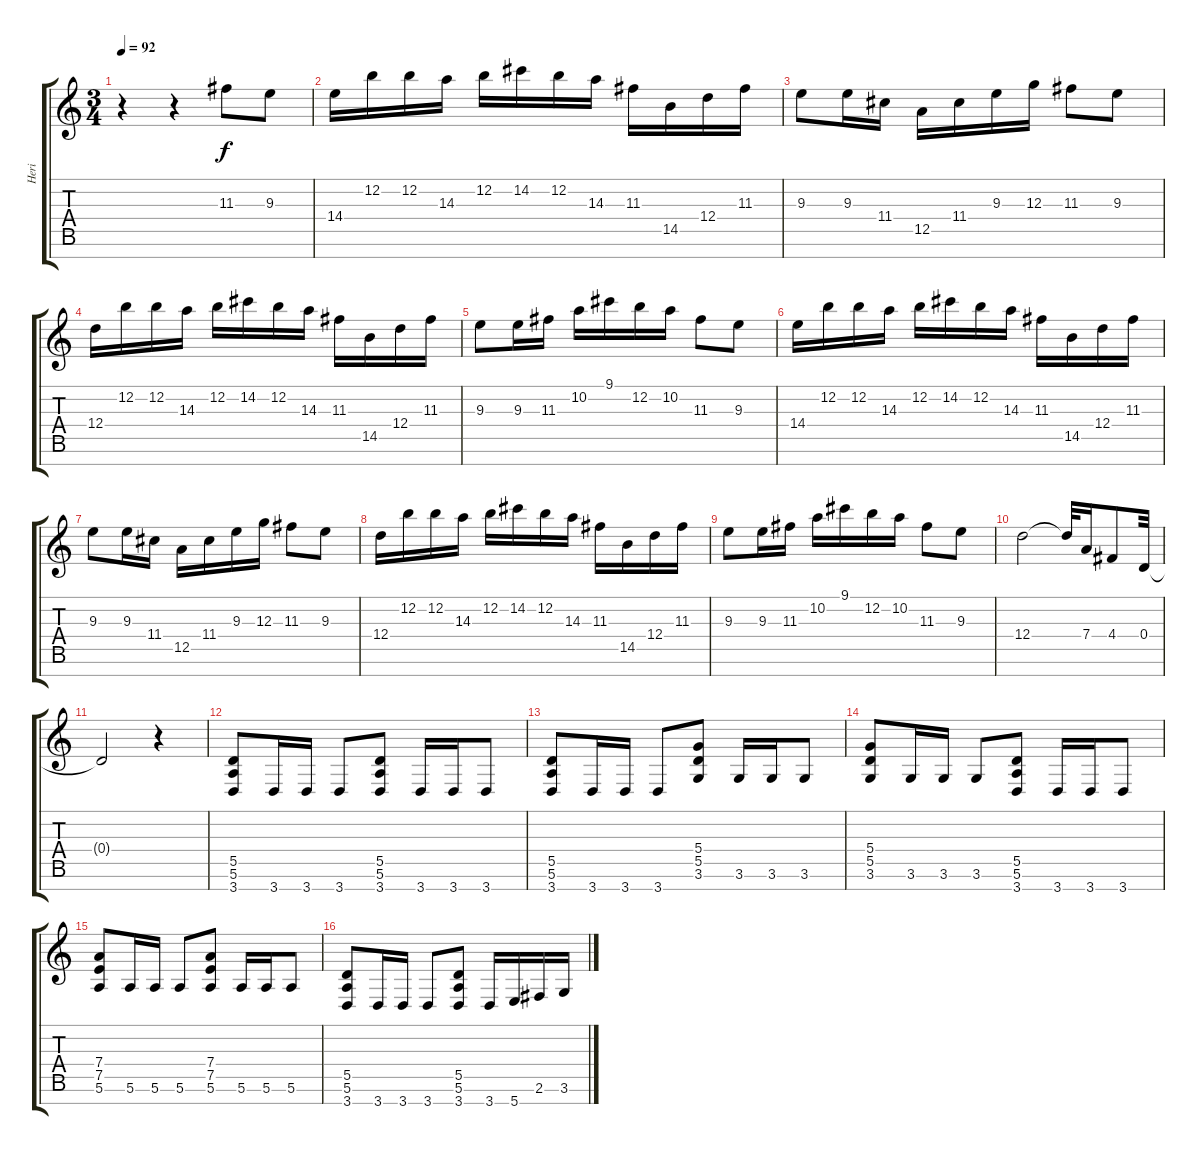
\track ("Heri" "Heri") {instrument distortionguitar}
\staff {score tabs}
\tuning (E4 B3 G3 D3 A2 E2 B1) {hide}
\ts (3 4)
\tempo 92
\clef g2
\ks c
r.4{dy f instrument distortionguitar} r.4 11.3.8 9.3.8 |
14.4.16 12.2.16 12.2.16 14.3.16 12.2.16 14.2.16 12.2.16 14.3.16 11.3.16 14.5.16 12.4.16 11.3.16 |
9.3.8 9.3.16 11.4.16 12.5.16 11.4.16 9.3.16 12.3.16 11.3.8 9.3.8 |
12.4.16 12.2.16 12.2.16 14.3.16 12.2.16 14.2.16 12.2.16 14.3.16 11.3.16 14.5.16 12.4.16 11.3.16 |
9.3.8 9.3.16 11.3.16 10.2.16 9.1.16 12.2.16 10.2.16 11.3.8 9.3.8 |
14.4.16 12.2.16 12.2.16 14.3.16 12.2.16 14.2.16 12.2.16 14.3.16 11.3.16 14.5.16 12.4.16 11.3.16 |
9.3.8 9.3.16 11.4.16 12.5.16 11.4.16 9.3.16 12.3.16 11.3.8 9.3.8 |
12.4.16 12.2.16 12.2.16 14.3.16 12.2.16 14.2.16 12.2.16 14.3.16 11.3.16 14.5.16 12.4.16 11.3.16 |
9.3.8 9.3.16 11.3.16 10.2.16 9.1.16 12.2.16 10.2.16 11.3.8 9.3.8 |
12.4.2 12.4{t}.32 7.4.16 4.4.8 0.4.32 |
0.4{t}.2 r.4 |
(5.5 5.6 3.7).8 3.7.16 3.7.16 3.7.8 (5.5 5.6 3.7).8 3.7.16 3.7.16 3.7.8 |
(5.5 5.6 3.7).8 3.7.16 3.7.16 3.7.8 (5.4 5.5 3.6).8 3.6.16 3.6.16 3.6.8 |
(5.4 5.5 3.6).8 3.6.16 3.6.16 3.6.8 (5.5 5.6 3.7).8 3.7.16 3.7.16 3.7.8 |
(7.4 7.5 5.6).8 5.6.16 5.6.16 5.6.8 (7.4 7.5 5.6).8 5.6.16 5.6.16 5.6.8 |
(5.5 5.6 3.7).8 3.7.16 3.7.16 3.7.8 (5.5 5.6 3.7).8 3.7.16 5.7.16 2.6.16 3.6.16
